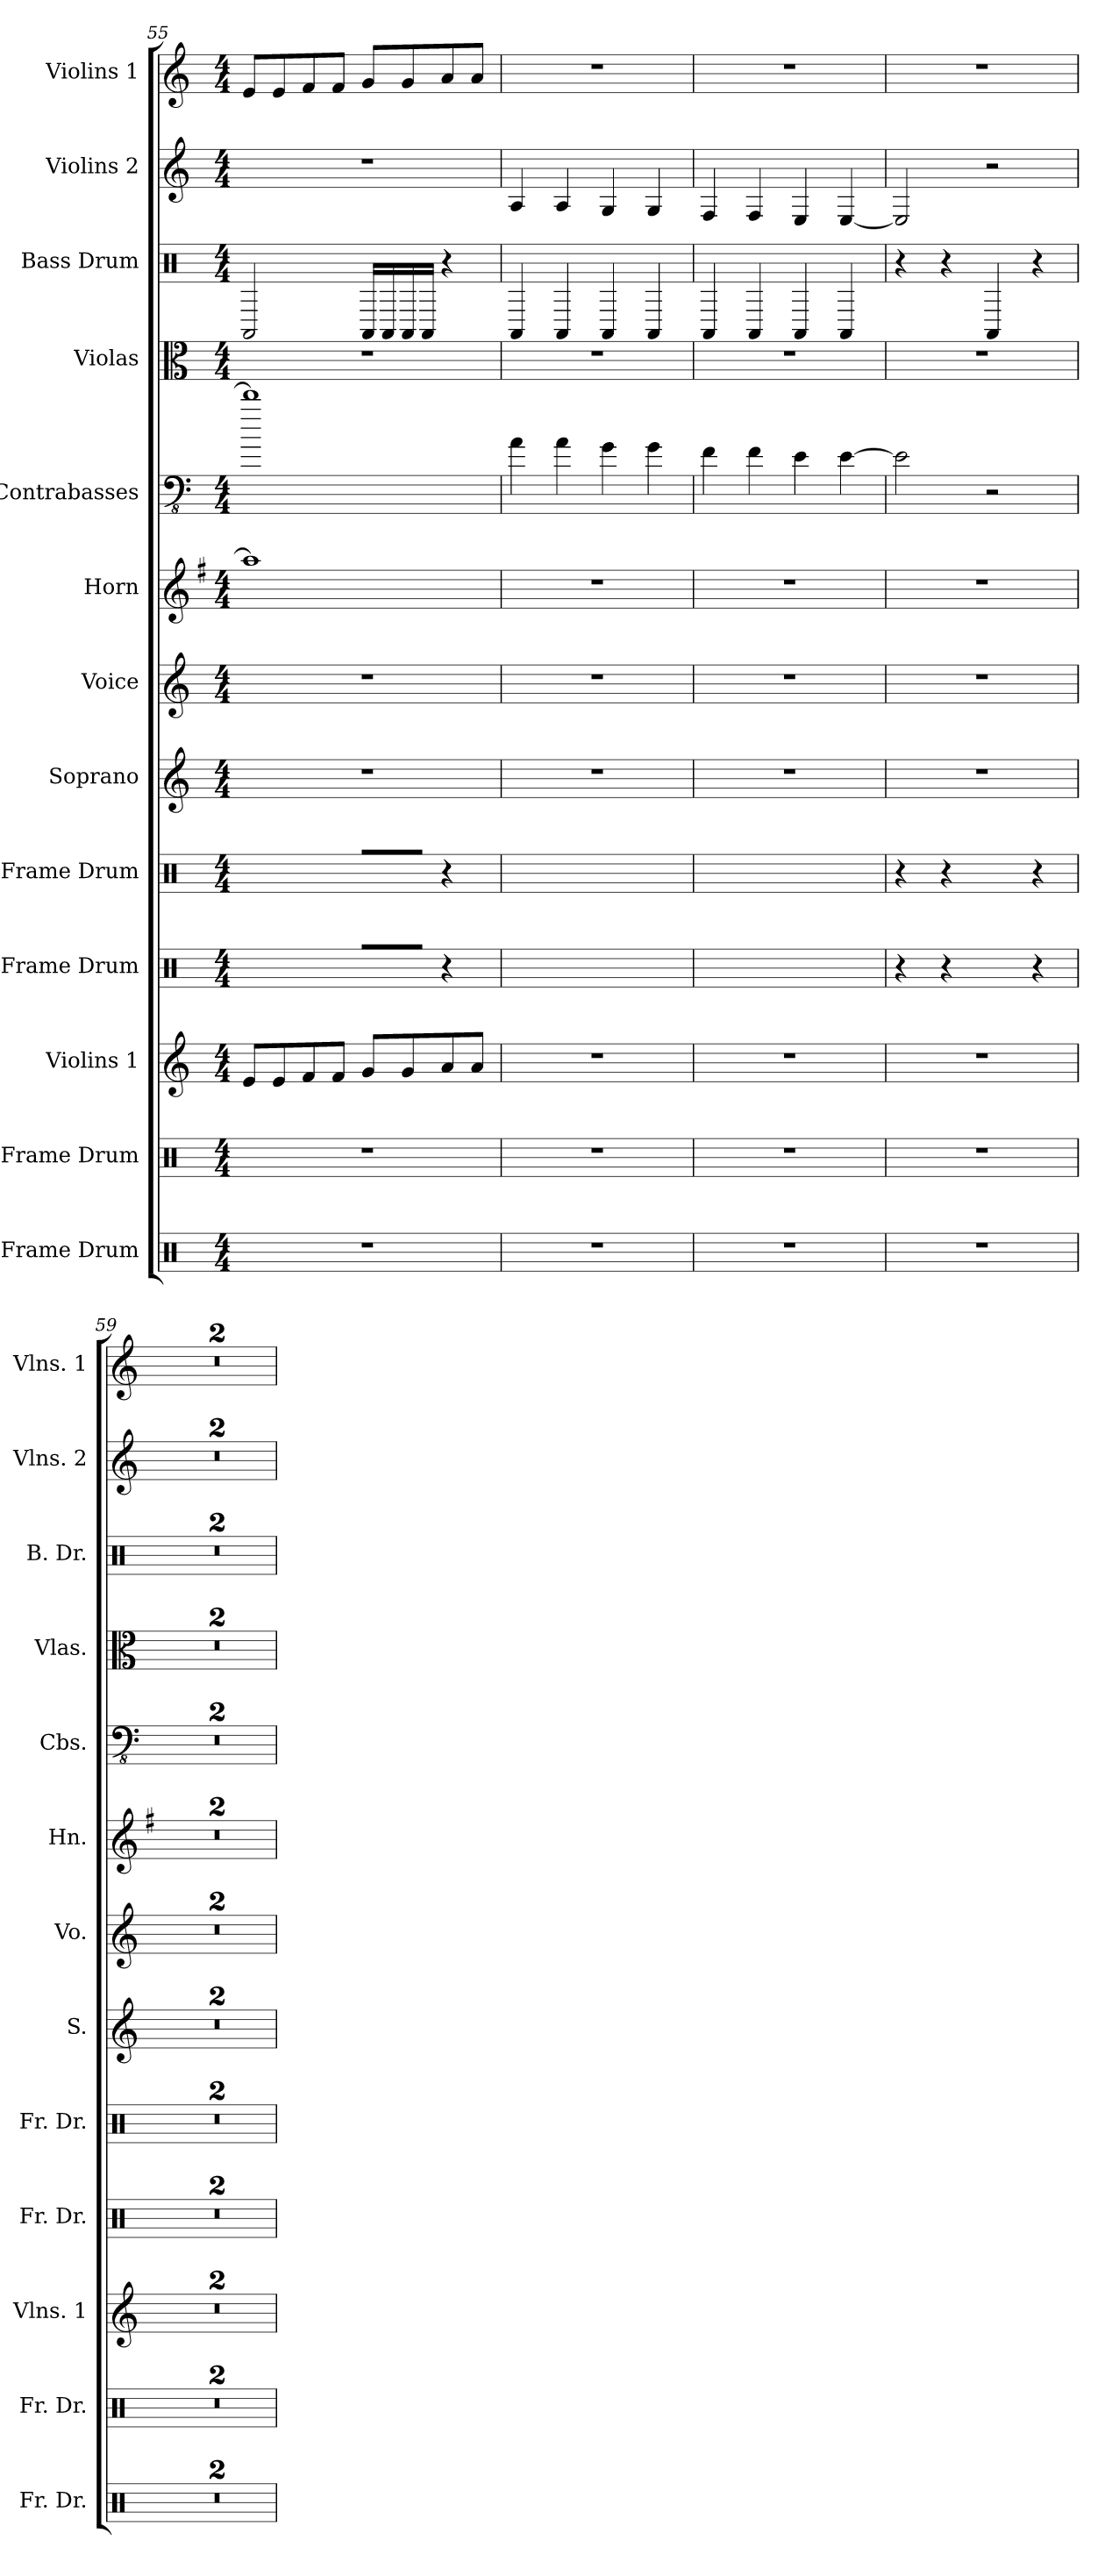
**kern	**kern	**kern	**kern	**kern	**kern	**kern	**kern	**kern	**kern	**kern	**kern	**kern
*part13	*part12	*part11	*part10	*part9	*part8	*part7	*part6	*part5	*part4	*part3	*part2	*part1
*staff13	*staff12	*staff11	*staff10	*staff9	*staff8	*staff7	*staff6	*staff5	*staff4	*staff3	*staff2	*staff1
*I"Frame Drum	*I"Frame Drum	*I"Violins 1	*I"Frame Drum	*I"Frame Drum	*I"Soprano	*I"Voice	*I"Horn	*I"Contrabasses	*I"Violas	*I"Bass Drum	*I"Violins 2	*I"Violins 1
*I'Fr. Dr.	*I'Fr. Dr.	*I'Vlns. 1	*I'Fr. Dr.	*I'Fr. Dr.	*I'S.	*I'Vo.	*I'Hn.	*I'Cbs.	*I'Vlas.	*I'B. Dr.	*I'Vlns. 2	*I'Vlns. 1
*clefX	*clefX	*clefG2	*clefX	*clefX	*clefG2	*clefG2	*clefG2	*clefFv4	*clefC3	*clefX	*clefG2	*clefG2
*	*	*	*	*	*	*	*ITrd4c7	*	*	*	*	*
*k[]	*k[]	*k[]	*k[]	*k[]	*k[]	*k[]	*k[]	*k[]	*k[]	*k[]	*k[]	*k[]
*C:	*C:	*C:	*C:	*C:	*C:	*C:	*C:	*C:	*C:	*C:	*C:	*C:
*M4/4	*M4/4	*M4/4	*M4/4	*M4/4	*M4/4	*M4/4	*M4/4	*M4/4	*M4/4	*M4/4	*M4/4	*M4/4
=55	=55	=55	=55	=55	=55	=55	=55	=55	=55	=55	=55	=55
1r	1r	8e/L	2R/	2R/	1r	1r	1dd-]	1dd-]	1r	2RAA/	1r	8e/L
.	.	8e/	.	.	.	.	.	.	.	.	.	8e/
.	.	8f/	.	.	.	.	.	.	.	.	.	8f/
.	.	8f/J	.	.	.	.	.	.	.	.	.	8f/J
.	.	8g/L	16R/LL	16R/LL	.	.	.	.	.	16RAA/LL	.	8g/L
.	.	.	16R/	16R/	.	.	.	.	.	16RAA/	.	.
.	.	8g/	16R/	16R/	.	.	.	.	.	16RAA/	.	8g/
.	.	.	16R/JJ	16R/JJ	.	.	.	.	.	16RAA/JJ	.	.
.	.	8a/	4r	4r	.	.	.	.	.	4r	.	8a/
.	.	8a/J	.	.	.	.	.	.	.	.	.	8a/J
=56	=56	=56	=56	=56	=56	=56	=56	=56	=56	=56	=56	=56
1r	1r	1r	4R/	4R/	1r	1r	1r	4A\	1r	4RAA/	4A/	1r
.	.	.	4R/	4R/	.	.	.	4A\	.	4RAA/	4A/	.
.	.	.	4R/	4R/	.	.	.	4G\	.	4RAA/	4G/	.
.	.	.	4R/	4R/	.	.	.	4G\	.	4RAA/	4G/	.
=57	=57	=57	=57	=57	=57	=57	=57	=57	=57	=57	=57	=57
1r	1r	1r	4R/	4R/	1r	1r	1r	4F\	1r	4RAA/	4F/	1r
.	.	.	4R/	4R/	.	.	.	4F\	.	4RAA/	4F/	.
.	.	.	4R/	4R/	.	.	.	4E\	.	4RAA/	4E/	.
.	.	.	4R/	4R/	.	.	.	[4E\	.	4RAA/	[4E/	.
=58	=58	=58	=58	=58	=58	=58	=58	=58	=58	=58	=58	=58
1r	1r	1r	4r	4r	1r	1r	1r	2E\]	1r	4r	2E/]	1r
.	.	.	4r	4r	.	.	.	.	.	4r	.	.
.	.	.	4R/	4R/	.	.	.	2r	.	4RAA/	2r	.
.	.	.	4r	4r	.	.	.	.	.	4r	.	.
=59	=59	=59	=59	=59	=59	=59	=59	=59	=59	=59	=59	=59
1r	1r	1r	1r	1r	1r	1r	1r	1r	1r	1r	1r	1r
!!LO:PB:g=z
=60	=60	=60	=60	=60	=60	=60	=60	=60	=60	=60	=60	=60
1r	1r	1r	1r	1r	1r	1r	1r	1r	1r	1r	1r	1r
=	=	=	=	=	=	=	=	=	=	=	=	=
*-	*-	*-	*-	*-	*-	*-	*-	*-	*-	*-	*-	*-
